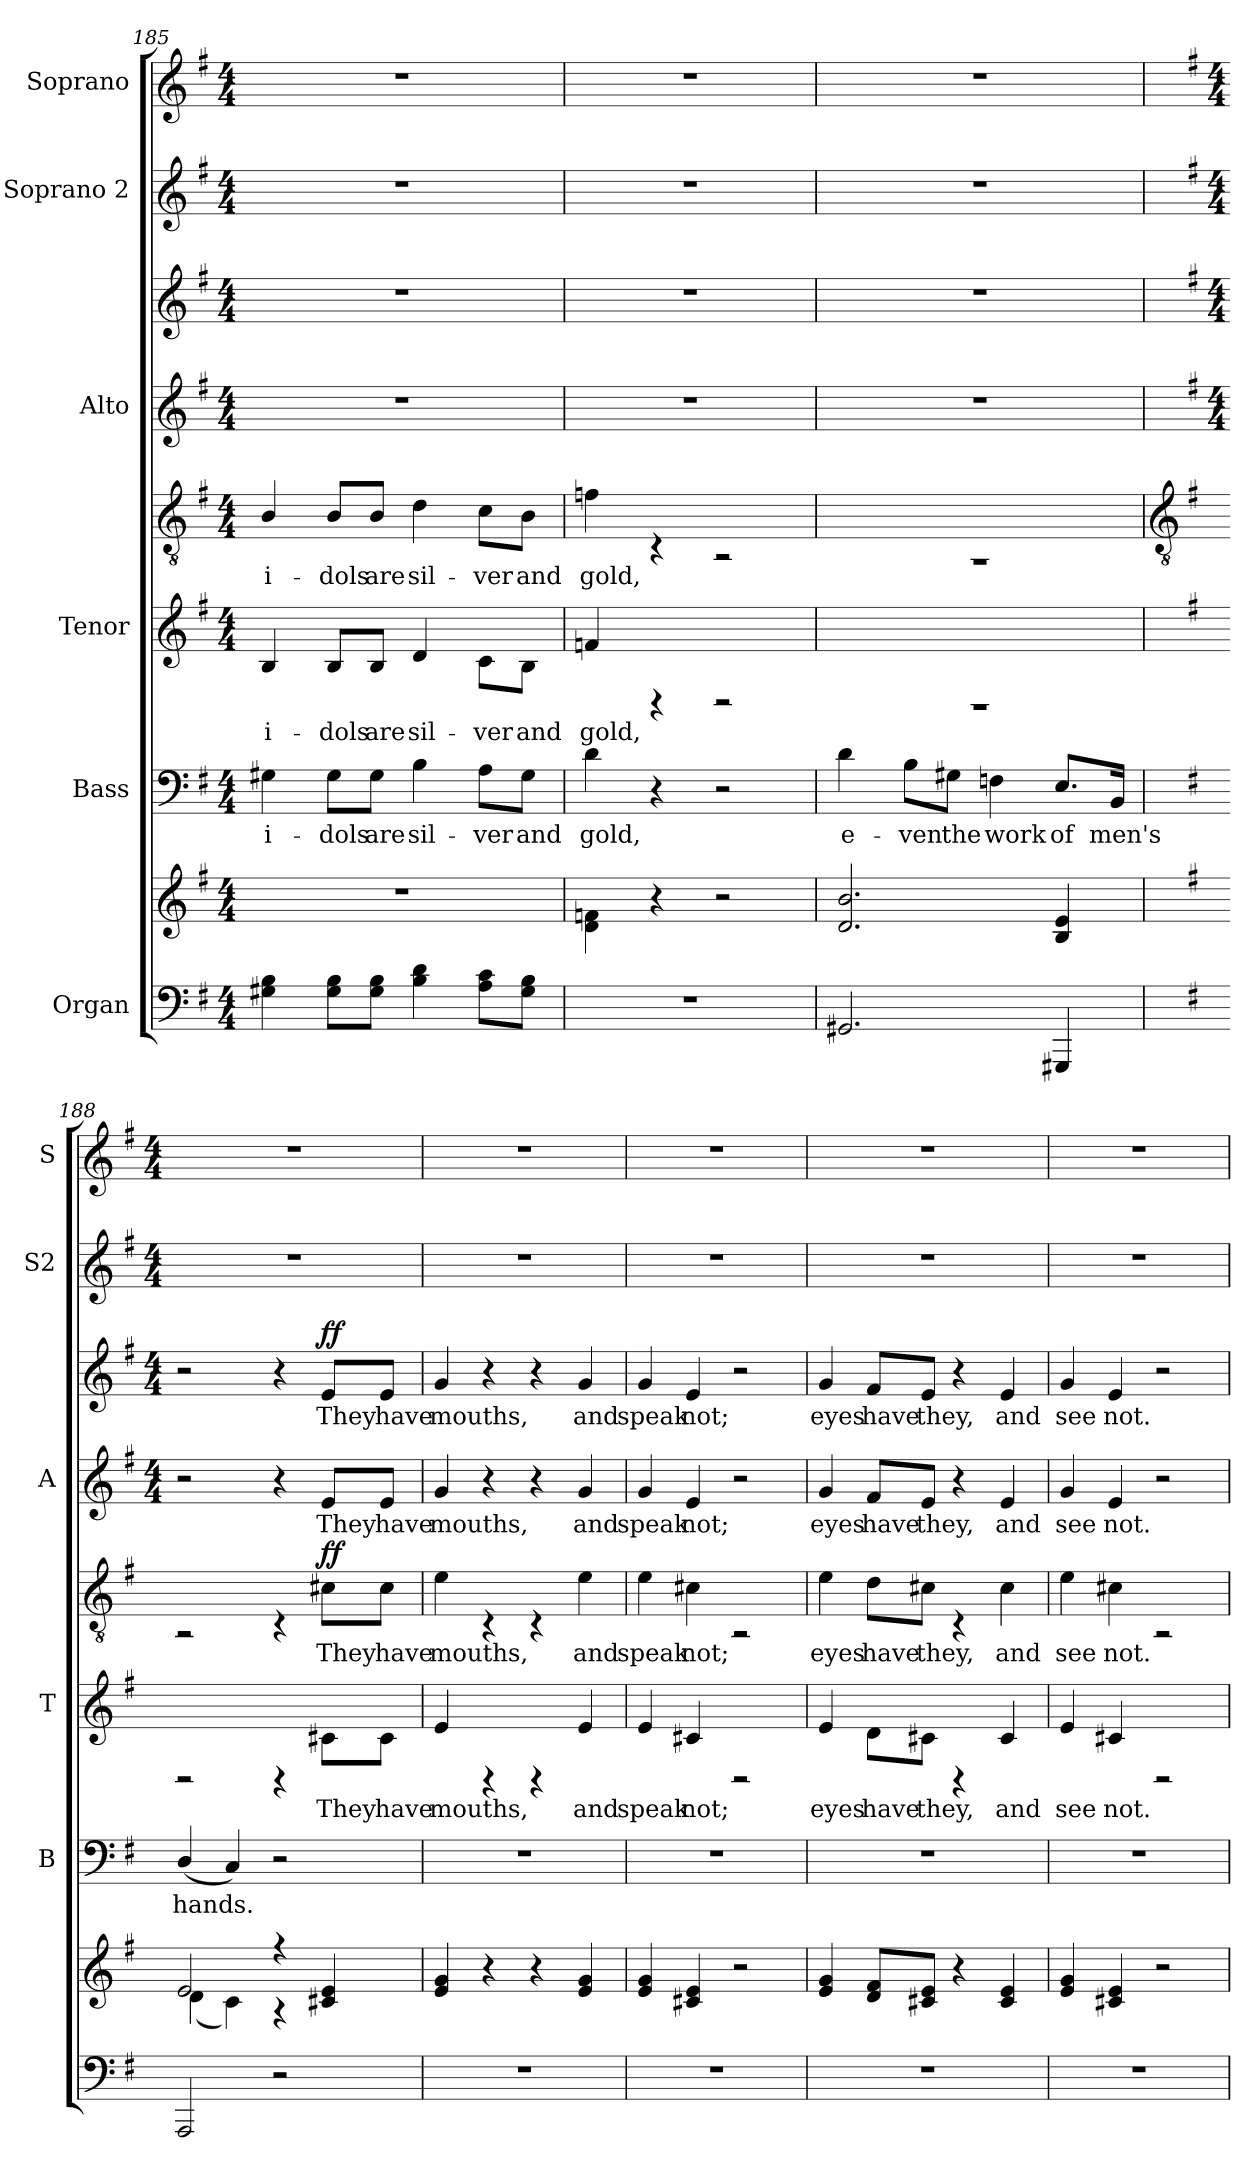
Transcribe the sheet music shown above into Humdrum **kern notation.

**kern	**kern	**kern	**text	**kern	**text	**kern	**text	**dynam	**kern	**text	**kern	**text	**dynam	**kern	**kern
*part6	*part6	*part5	*part5	*part4	*part4	*part4	*part4	*part4	*part3	*part3	*part3	*part3	*part3	*part2	*part1
*staff9	*staff8	*staff7	*staff7	*staff6	*staff6	*staff5	*staff5	*staff5/6	*staff4	*staff4	*staff3	*staff3	*staff3/4	*staff2	*staff1
*I"Organ	*	*I"Bass	*	*I"Tenor	*	*	*	*	*I"Alto	*	*	*	*	*I"Soprano 2	*I"Soprano
*	*	*I'B	*	*I'T	*	*	*	*	*I'A	*	*	*	*	*I'S2	*I'S
*clefF4	*clefG2	*clefF4	*	*	*	*clefGv2	*	*	*clefG2	*	*clefG2	*	*	*clefG2	*clefG2
*k[f#]	*k[f#]	*k[f#]	*	*k[f#]	*	*k[f#]	*	*	*k[f#]	*	*k[f#]	*	*	*k[f#]	*k[f#]
*G:	*G:	*G:	*	*G:	*	*G:	*	*	*G:	*	*G:	*	*	*G:	*G:
*M4/4	*M4/4	*M4/4	*	*M4/4	*	*M4/4	*	*	*M4/4	*	*M4/4	*	*	*M4/4	*M4/4
=185	=185	=185	=185	=185	=185	=185	=185	=185	=185	=185	=185	=185	=185	=185	=185
!	!	!	!LO:LY:b	!	!LO:LY:b	!	!LO:LY:b	!	!	!	!	!	!	!	!
4G#X 4B	1r	4G#X	i-	4B/	i-	4B/	i-	.	1r	.	1r	.	.	1r	1r
!	!	!	!LO:LY:b	!	!LO:LY:b	!	!LO:LY:b	!	!	!	!	!	!	!	!
8G# 8BL	.	8G#\L	-dols	8B/L	-dols	8B/L	-dols	.	.	.	.	.	.	.	.
!	!	!	!LO:LY:b	!	!LO:LY:b	!	!LO:LY:b	!	!	!	!	!	!	!	!
8G# 8BJ	.	8G#\J	are	8B/J	are	8B/J	are	.	.	.	.	.	.	.	.
!	!	!	!LO:LY:b	!	!LO:LY:b	!	!LO:LY:b	!	!	!	!	!	!	!	!
4B 4d	.	4B	sil-	4d	sil-	4d	sil-	.	.	.	.	.	.	.	.
!	!	!	!LO:LY:b	!	!LO:LY:b	!	!LO:LY:b	!	!	!	!	!	!	!	!
8A 8cL	.	8A\L	-ver	8c\L	-ver	8c\L	-ver	.	.	.	.	.	.	.	.
!	!	!	!LO:LY:b	!	!LO:LY:b	!	!LO:LY:b	!	!	!	!	!	!	!	!
8G# 8BJ	.	8G#\J	and	8B\J	and	8B\J	and	.	.	.	.	.	.	.	.
=186	=186	=186	=186	=186	=186	=186	=186	=186	=186	=186	=186	=186	=186	=186	=186
!	!	!	!LO:LY:b	!	!LO:LY:b	!	!LO:LY:b	!	!	!	!	!	!	!	!
1r	4d\ 4fn\	4d	gold,	4fn	gold,	4fn	gold,	.	1r	.	1r	.	.	1r	1r
.	4r	4r	.	4rBB	.	4rBB	.	.	.	.	.	.	.	.	.
.	2r	2r	.	2rBB	.	2rBB	.	.	.	.	.	.	.	.	.
=187	=187	=187	=187	=187	=187	=187	=187	=187	=187	=187	=187	=187	=187	=187	=187
!	!	!	!LO:LY:b	!	!	!	!	!	!	!	!	!	!	!	!
2.GG#X	2.d 2.b	4d	e-	1rBB	.	1rBB	.	.	1r	.	1r	.	.	1r	1r
!	!	!	!LO:LY:b	!	!	!	!	!	!	!	!	!	!	!	!
.	.	8B\L	-ven	.	.	.	.	.	.	.	.	.	.	.	.
!	!	!	!LO:LY:b	!	!	!	!	!	!	!	!	!	!	!	!
.	.	8G#X\J	the	.	.	.	.	.	.	.	.	.	.	.	.
!	!	!	!LO:LY:b	!	!	!	!	!	!	!	!	!	!	!	!
.	.	4Fn	work	.	.	.	.	.	.	.	.	.	.	.	.
!	!	!	!LO:LY:b	!	!	!	!	!	!	!	!	!	!	!	!
4GGG#X	4B 4e	8.E/L	of	.	.	.	.	.	.	.	.	.	.	.	.
!	!	!	!LO:LY:b	!	!	!	!	!	!	!	!	!	!	!	!
.	.	16BB/Jk	men's	.	.	.	.	.	.	.	.	.	.	.	.
!!LO:LB:g=z
=188	=188	=188	=188	=188	=188	=188	=188	=188	=188	=188	=188	=188	=188	=188	=188
*	*	*	*	*	*	*clefGv2	*	*	*	*	*	*	*	*	*
*	*	*	*	*	*	*	*	*	*k[f#]	*	*k[f#]	*	*	*	*
*	*	*	*	*	*	*	*	*	*G:	*	*G:	*	*	*	*
*	*	*	*	*	*	*	*	*	*M4/4	*	*M4/4	*	*	*M4/4	*M4/4
*	*^	*	*	*	*	*	*	*	*	*	*	*	*	*	*
!	!	!	!	!LO:LY:b	!	!	!	!	!	!	!	!	!	!	!	!
2AAA	2e/	(<4d\	(<4D/	hands.	2rBB	.	2rBB	.	.	2r	.	2r	.	.	1r	1r
.	.	4c\)	4C)	.	.	.	.	.	.	.	.	.	.	.	.	.
2r	4r	4r	2r	.	4rBB	.	4rBB	.	.	4r	.	4r	.	.	.	.
!	!	!	!	!	!	!LO:LY:b	!	!LO:LY:b	!LO:DY:b=2	!	!LO:LY:b	!	!LO:LY:b	!	!	!
!	!	!	!	!	!	!	!	!	!LO:DY:n=1:b	!	!	!	!	!LO:DY:b=2	!	!
!	!	!	!	!	!	!	!	!	!	!	!	!	!	!LO:DY:n=1:b	!	!
.	4c#X/ 4e/	4ryy	.	.	8c#X\L	They	8c#X\L	They	f f	8e/L	They	8e/L	They	f f	.	.
!	!	!	!	!	!	!LO:LY:b	!	!LO:LY:b	!	!	!LO:LY:b	!	!LO:LY:b	!	!	!
.	.	.	.	.	8c#\J	have	8c#\J	have	.	8e/J	have	8e/J	have	.	.	.
=189	=189	=189	=189	=189	=189	=189	=189	=189	=189	=189	=189	=189	=189	=189	=189	=189
!	!	!	!	!	!	!LO:LY:b	!	!LO:LY:b	!	!	!LO:LY:b	!	!LO:LY:b	!	!	!
1r	4e/ 4g/	2ryy	1r	.	4e	mouths,	4e	mouths,	.	4g	mouths,	4g	mouths,	.	1r	1r
.	4r	.	.	.	4rBB	.	4rBB	.	.	4r	.	4r	.	.	.	.
.	4r	2ryy	.	.	4rBB	.	4rBB	.	.	4r	.	4r	.	.	.	.
!	!	!	!	!	!	!LO:LY:b	!	!LO:LY:b	!	!	!LO:LY:b	!	!LO:LY:b	!	!	!
.	4e/ 4g/	.	.	.	4e	and	4e	and	.	4g	and	4g	and	.	.	.
=190	=190	=190	=190	=190	=190	=190	=190	=190	=190	=190	=190	=190	=190	=190	=190	=190
!	!	!	!	!	!	!LO:LY:b	!	!LO:LY:b	!	!	!LO:LY:b	!	!LO:LY:b	!	!	!
1r	4e/ 4g/	2ryy	1r	.	4e	speak	4e	speak	.	4g	speak	4g	speak	.	1r	1r
!	!	!	!	!	!	!LO:LY:b	!	!LO:LY:b	!	!	!LO:LY:b	!	!LO:LY:b	!	!	!
.	4c#X/ 4e/	.	.	.	4c#X	not;	4c#X	not;	.	4e	not;	4e	not;	.	.	.
.	2r	2ryy	.	.	2rBB	.	2rBB	.	.	2r	.	2r	.	.	.	.
=191	=191	=191	=191	=191	=191	=191	=191	=191	=191	=191	=191	=191	=191	=191	=191	=191
!	!	!	!	!	!	!LO:LY:b	!	!LO:LY:b	!	!	!LO:LY:b	!	!LO:LY:b	!	!	!
*	*v	*v	*	*	*	*	*	*	*	*	*	*	*	*	*	*
1r	4e/ 4g/	1r	.	4e	eyes	4e	eyes	.	4g	eyes	4g	eyes	.	1r	1r
!	!	!	!	!	!LO:LY:b	!	!LO:LY:b	!	!	!LO:LY:b	!	!LO:LY:b	!	!	!
.	8d/ 8f#/L	.	.	8d\L	have	8d\L	have	.	8f#/L	have	8f#/L	have	.	.	.
!	!	!	!	!	!LO:LY:b	!	!LO:LY:b	!	!	!LO:LY:b	!	!LO:LY:b	!	!	!
.	8c#X/ 8e/J	.	.	8c#X\J	they,	8c#X\J	they,	.	8e/J	they,	8e/J	they,	.	.	.
.	4r	.	.	4rBB	.	4rBB	.	.	4r	.	4r	.	.	.	.
!	!	!	!	!	!LO:LY:b	!	!LO:LY:b	!	!	!LO:LY:b	!	!LO:LY:b	!	!	!
.	4c#/ 4e/	.	.	4c#	and	4c#	and	.	4e	and	4e	and	.	.	.
=192	=192	=192	=192	=192	=192	=192	=192	=192	=192	=192	=192	=192	=192	=192	=192
!	!	!	!	!	!LO:LY:b	!	!LO:LY:b	!	!	!LO:LY:b	!	!LO:LY:b	!	!	!
1r	4e/ 4g/	1r	.	4e	see	4e	see	.	4g	see	4g	see	.	1r	1r
!	!	!	!	!	!LO:LY:b	!	!LO:LY:b	!	!	!LO:LY:b	!	!LO:LY:b	!	!	!
.	4c#X/ 4e/	.	.	4c#X	not.	4c#X	not.	.	4e	not.	4e	not.	.	.	.
.	2r	.	.	2rBB	.	2rBB	.	.	2r	.	2r	.	.	.	.
=	=	=	=	=	=	=	=	=	=	=	=	=	=	=	=
*-	*-	*-	*-	*-	*-	*-	*-	*-	*-	*-	*-	*-	*-	*-	*-
